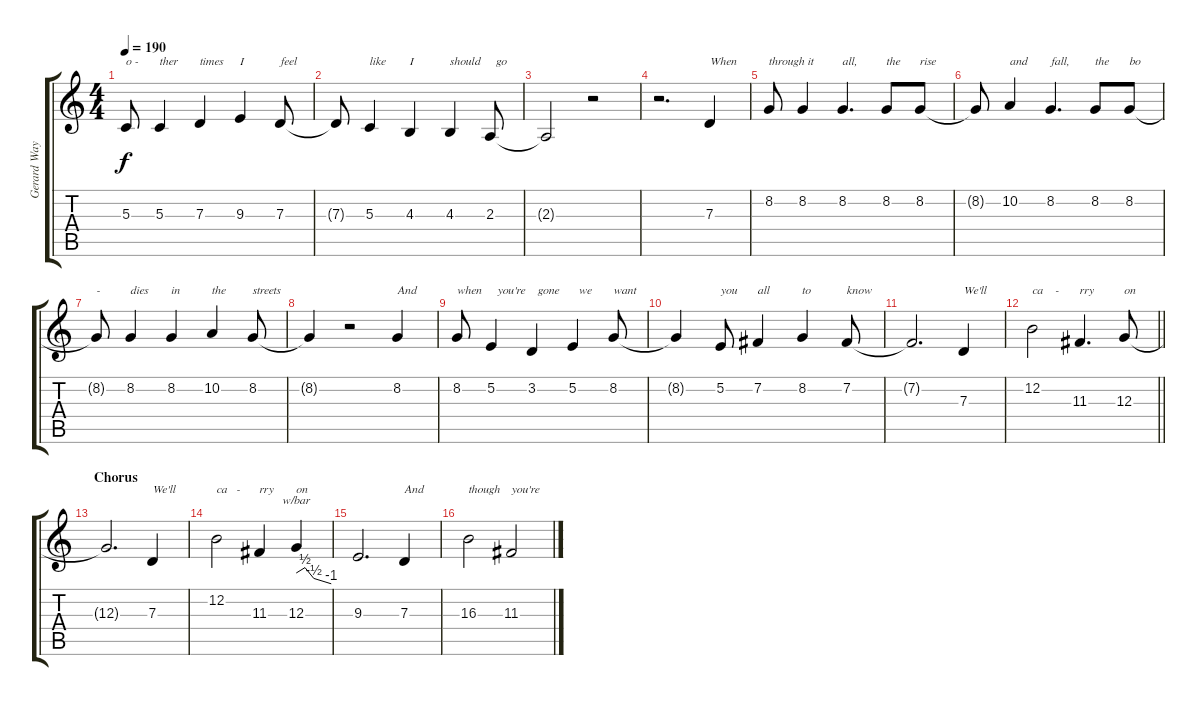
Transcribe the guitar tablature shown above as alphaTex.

\track ("Gerard Way (vocals)" "Gerard Way") {instrument oboe}
\staff {score tabs}
\tuning (E4 B3 G3 D3 A2 E2) {hide}
\ts (4 4)
\tempo 190
\clef g2
\ks c
5.3.8{txt "o -" dy f} 5.3.4{txt "ther"} 7.3.4{txt "times"} 9.3.4{txt "I"} 7.3.8{txt "feel"} |
7.3{t}.8 5.3.4{txt "like"} 4.3.4{txt "I"} 4.3.4{txt "should"} 2.3.8{txt "  go"} |
2.3{t}.2 r.2 |
r.2{d} 7.3.4{txt "When"} |
8.2.8{txt "through it"} 8.2.4 8.2.4{d txt "all,"} 8.2.8{txt "the"} 8.2.8{txt "rise"} |
8.2{t}.8 10.2.4{txt "and"} 8.2.4{d txt "fall,"} 8.2.8{txt "the"} 8.2.8{txt "bo"} |
8.2{t}.8{txt "-"} 8.2.4{txt "dies"} 8.2.4{txt "in"} 10.2.4{txt "the"} 8.2.8{txt "streets"} |
8.2{t}.4 r.2 8.2.4{txt "And"} |
8.2.8{txt "when"} 5.2.4{txt "  you're"} 3.2.4{txt "  gone"} 5.2.4{txt "  we"} 8.2.8{txt "want"} |
8.2{t}.4 5.2.8{txt "you"} 7.2.4{txt "all"} 8.2.4{txt "to"} 7.2.8{txt "know"} |
7.2{t}.2{d} 7.3.4{txt "We'll"} |
\barLineRight lightlight
12.2.2{txt "ca    -"} 11.3.4{d txt "rry"} 12.3.8{txt "on"} |
\section ("" "Chorus")
12.3{t}.2{d} 7.3.4{txt "We'll"} |
12.2.2{txt "ca   -"} 11.3.4{txt "rry"} 12.3.4{tbe (custom default 0 0 15 2 30 -2 60 -4) txt "on"} |
9.3.2{d} 7.3.4{txt "And"} |
16.3.2{txt "though"} 11.3.2{txt "you're"}
